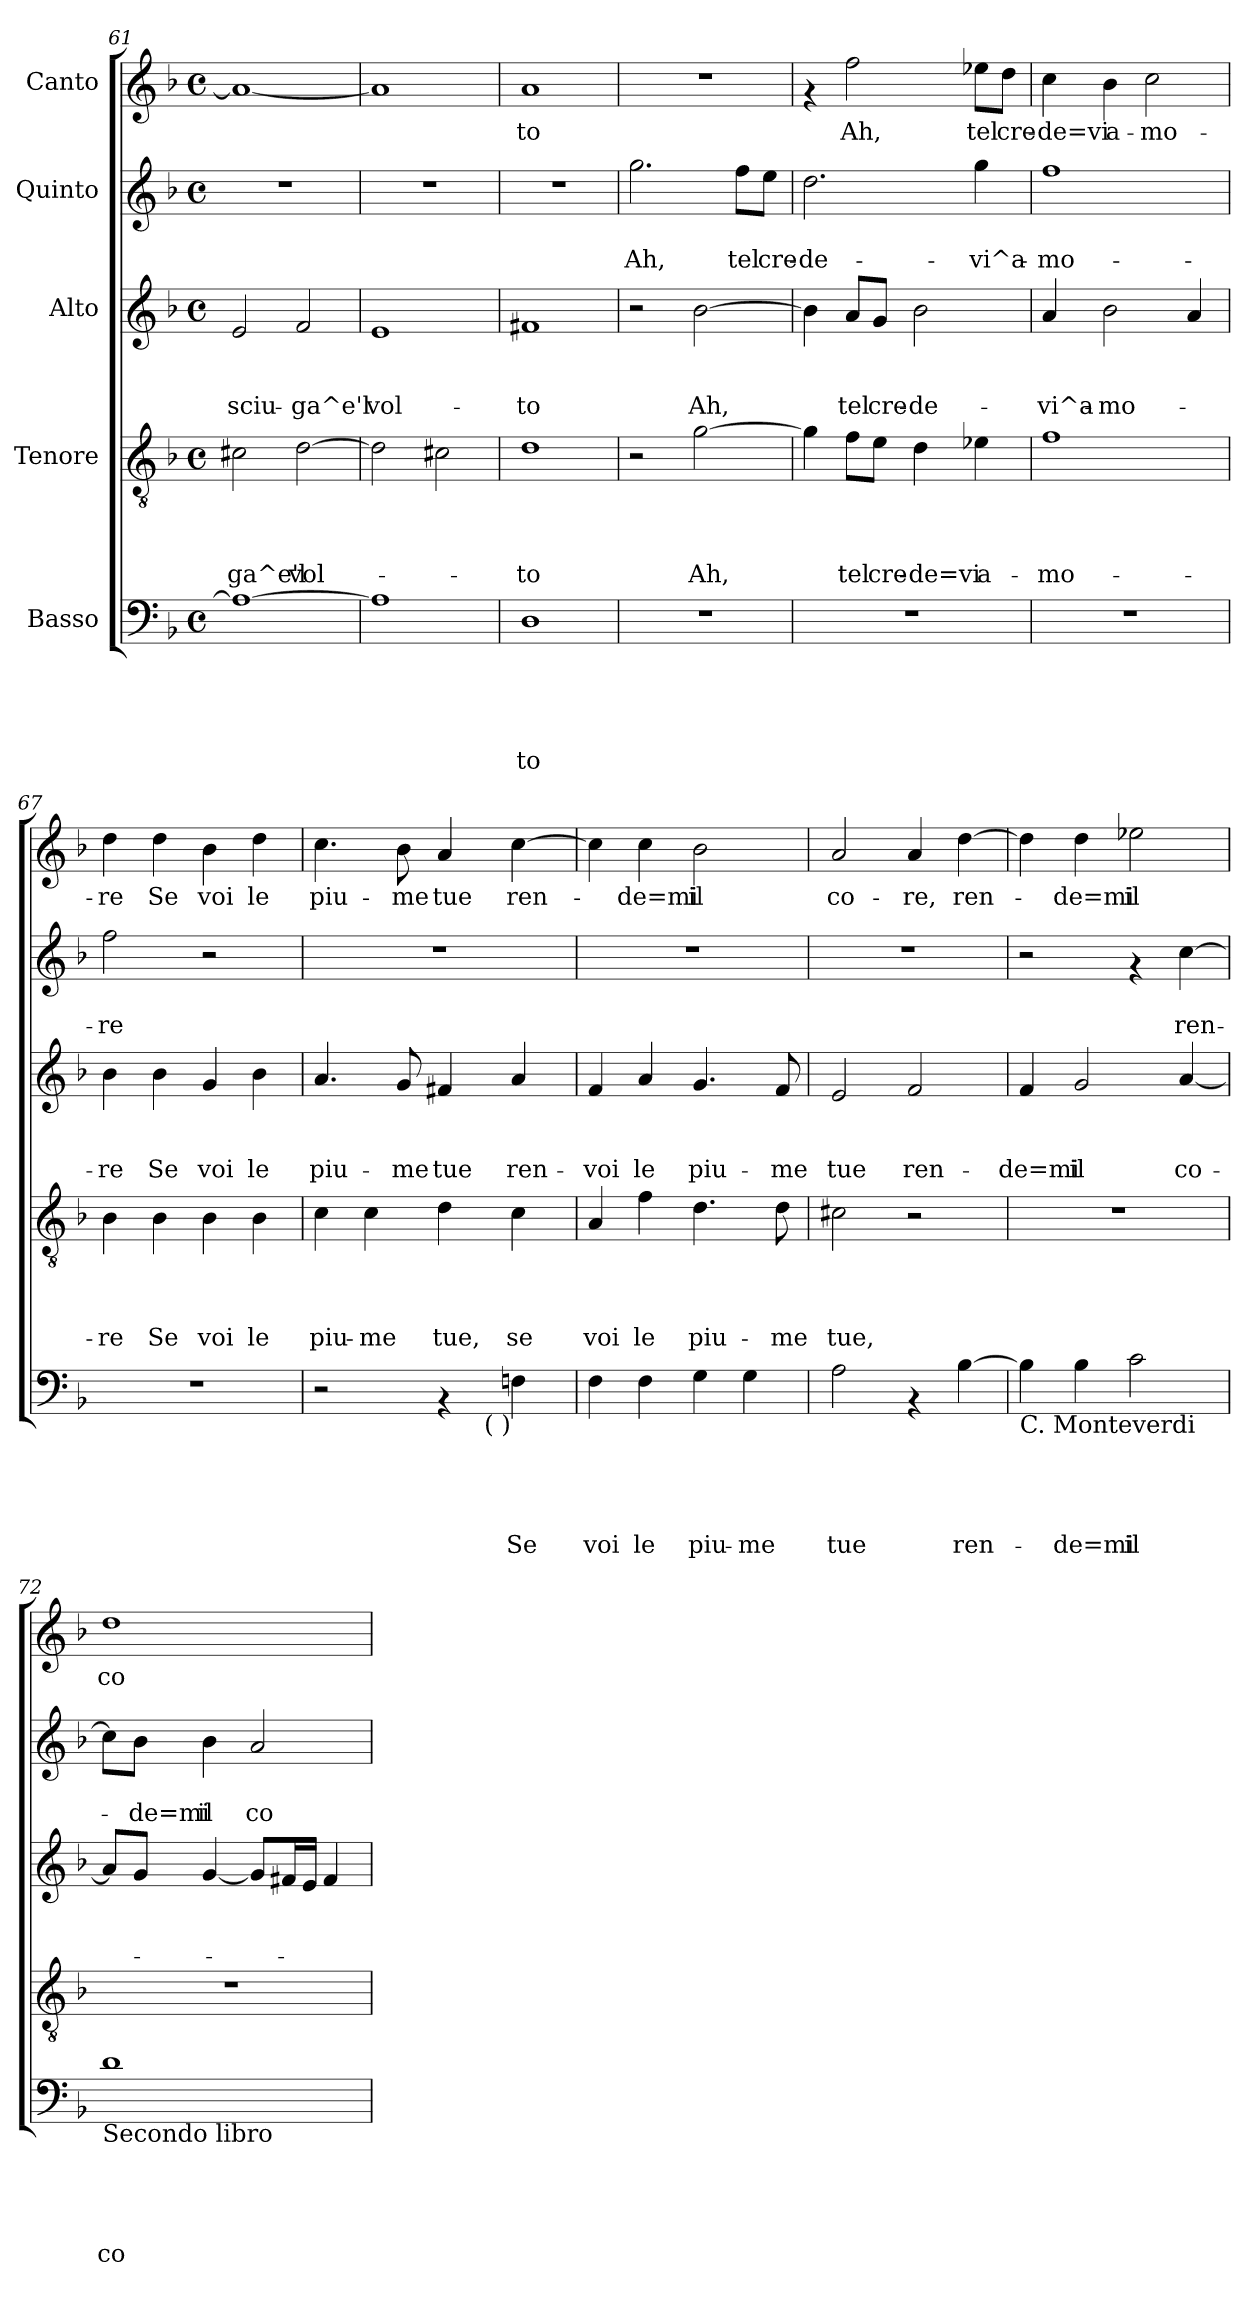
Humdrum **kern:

**kern	**text	**text	**text	**text	**text	**kern	**text	**text	**text	**text	**kern	**text	**text	**text	**kern	**text	**text	**kern	**text
*part5	*part5	*part5	*part5	*part5	*part5	*part4	*part4	*part4	*part4	*part4	*part3	*part3	*part3	*part3	*part2	*part2	*part2	*part1	*part1
*staff5	*staff5	*staff5	*staff5	*staff5	*staff5	*staff4	*staff4	*staff4	*staff4	*staff4	*staff3	*staff3	*staff3	*staff3	*staff2	*staff2	*staff2	*staff1	*staff1
*I"Basso	*	*	*	*	*	*I"Tenore	*	*	*	*	*I"Alto	*	*	*	*I"Quinto	*	*	*I"Canto	*
*clefF4	*	*	*	*	*	*clefGv2	*	*	*	*	*clefG2	*	*	*	*clefG2	*	*	*clefG2	*
*k[b-]	*	*	*	*	*	*k[b-]	*	*	*	*	*k[b-]	*	*	*	*k[b-]	*	*	*k[b-]	*
*F:	*	*	*	*	*	*F:	*	*	*	*	*F:	*	*	*	*F:	*	*	*F:	*
*M4/4	*	*	*	*	*	*M4/4	*	*	*	*	*M4/4	*	*	*	*M4/4	*	*	*M4/4	*
*met(c)	*	*	*	*	*	*met(c)	*	*	*	*	*met(c)	*	*	*	*met(c)	*	*	*met(c)	*
=61	=61	=61	=61	=61	=61	=61	=61	=61	=61	=61	=61	=61	=61	=61	=61	=61	=61	=61	=61
!	!	!	!	!	!	!	!	!	!	!LO:LY:b	!	!	!	!LO:LY:b	!	!	!	!	!
1A_	.	.	.	.	.	2c#X\	.	.	.	-ga^e'l	2e/	.	.	-sciu-	1r	.	.	1a_	.
!	!	!	!	!	!	!	!	!	!	!LO:LY:b	!	!	!	!LO:LY:b	!	!	!	!	!
.	.	.	.	.	.	[>2d\	.	.	.	vol-	2f/	.	.	-ga^e'l	.	.	.	.	.
=62	=62	=62	=62	=62	=62	=62	=62	=62	=62	=62	=62	=62	=62	=62	=62	=62	=62	=62	=62
!	!	!	!	!	!	!	!	!	!	!	!	!	!	!LO:LY:b	!	!	!	!	!
1A]	.	.	.	.	.	2d\]	.	.	.	.	1e	.	.	vol-	1r	.	.	1a]	.
.	.	.	.	.	.	2c#X\	.	.	.	.	.	.	.	.	.	.	.	.	.
!!LO:LB:g=z
=63	=63	=63	=63	=63	=63	=63	=63	=63	=63	=63	=63	=63	=63	=63	=63	=63	=63	=63	=63
!	!	!	!	!	!LO:LY:b	!	!	!	!	!LO:LY:b	!	!	!	!LO:LY:b	!	!	!	!	!LO:LY:b
1D	.	.	.	.	-to	1d	.	.	.	-to	1f#X	.	.	-to	1r	.	.	1a	-to
=64	=64	=64	=64	=64	=64	=64	=64	=64	=64	=64	=64	=64	=64	=64	=64	=64	=64	=64	=64
!	!	!	!	!	!	!	!	!	!	!	!	!	!	!	!	!	!LO:LY:b	!	!
1r	.	.	.	.	.	2r	.	.	.	.	2r	.	.	.	2.gg\	.	-Ah,	1r	.
!	!	!	!	!	!	!	!	!	!	!LO:LY:b	!	!	!	!LO:LY:b	!	!	!	!	!
.	.	.	.	.	.	[>2g\	.	.	.	Ah,	[>2b-\	.	.	Ah,	.	.	.	.	.
!	!	!	!	!	!	!	!	!	!	!	!	!	!	!	!	!	!LO:LY:b	!	!
.	.	.	.	.	.	.	.	.	.	.	.	.	.	.	8ff\L	.	tel	.	.
!	!	!	!	!	!	!	!	!	!	!	!	!	!	!	!	!	!LO:LY:b	!	!
.	.	.	.	.	.	.	.	.	.	.	.	.	.	.	8ee\J	.	cre-	.	.
=65	=65	=65	=65	=65	=65	=65	=65	=65	=65	=65	=65	=65	=65	=65	=65	=65	=65	=65	=65
!	!	!	!	!	!	!	!	!	!	!	!	!	!	!	!	!	!LO:LY:b	!	!
1r	.	.	.	.	.	4g\]	.	.	.	.	4b-\]	.	.	.	2.dd\	.	-de-	4rf	.
!	!	!	!	!	!	!	!	!	!	!LO:LY:b	!	!	!	!LO:LY:b	!	!	!	!	!LO:LY:b
.	.	.	.	.	.	8f\L	.	.	.	tel	8a/L	.	.	tel	.	.	.	2ff\	Ah,
!	!	!	!	!	!	!	!	!	!	!LO:LY:b	!	!	!	!LO:LY:b	!	!	!	!	!
.	.	.	.	.	.	8e\J	.	.	.	cre-	8g/J	.	.	cre-	.	.	.	.	.
!	!	!	!	!	!	!	!	!	!	!LO:LY:b	!	!	!	!LO:LY:b	!	!	!	!	!
.	.	.	.	.	.	4d\	.	.	.	-de=vi	2b-\	.	.	-de-	.	.	.	.	.
!	!	!	!	!	!	!	!	!	!	!LO:LY:b	!	!	!	!	!	!	!LO:LY:b	!	!LO:LY:b
.	.	.	.	.	.	4e-X\	.	.	.	a-	.	.	.	.	4gg\	.	-vi^a-	8ee-X\L	tel
!	!	!	!	!	!	!	!	!	!	!	!	!	!	!	!	!	!	!	!LO:LY:b
.	.	.	.	.	.	.	.	.	.	.	.	.	.	.	.	.	.	8dd\J	cre-
=66	=66	=66	=66	=66	=66	=66	=66	=66	=66	=66	=66	=66	=66	=66	=66	=66	=66	=66	=66
!	!	!	!	!	!	!	!	!	!	!LO:LY:b	!	!	!	!LO:LY:b	!	!	!LO:LY:b	!	!LO:LY:b
1r	.	.	.	.	.	1f	.	.	.	-mo-	4a/	.	.	-vi^a-	1ff	.	-mo-	4cc\	-de=vi
!	!	!	!	!	!	!	!	!	!	!	!	!	!	!LO:LY:b	!	!	!	!	!LO:LY:b
.	.	.	.	.	.	.	.	.	.	.	2b-\	.	.	-mo-	.	.	.	4b-\	a-
!	!	!	!	!	!	!	!	!	!	!	!	!	!	!	!	!	!	!	!LO:LY:b
.	.	.	.	.	.	.	.	.	.	.	.	.	.	.	.	.	.	2cc\	-mo-
.	.	.	.	.	.	.	.	.	.	.	4a/	.	.	.	.	.	.	.	.
=67	=67	=67	=67	=67	=67	=67	=67	=67	=67	=67	=67	=67	=67	=67	=67	=67	=67	=67	=67
!	!	!	!	!	!	!	!	!	!	!LO:LY:b	!	!	!	!LO:LY:b	!	!	!LO:LY:b	!	!LO:LY:b
1r	.	.	.	.	.	4B-\	.	.	.	-re	4b-\	.	.	-re	2ff\	.	-re	4dd\	-re
!	!	!	!	!	!	!	!	!	!	!LO:LY:b	!	!	!	!LO:LY:b	!	!	!	!	!LO:LY:b
.	.	.	.	.	.	4B-\	.	.	.	Se	4b-\	.	.	Se	.	.	.	4dd\	Se
!	!	!	!	!	!	!	!	!	!	!LO:LY:b	!	!	!	!LO:LY:b	!	!	!	!	!LO:LY:b
.	.	.	.	.	.	4B-\	.	.	.	voi	4g/	.	.	voi	2r	.	.	4b-\	voi
!	!	!	!	!	!	!	!	!	!	!LO:LY:b	!	!	!	!LO:LY:b	!	!	!	!	!LO:LY:b
.	.	.	.	.	.	4B-\	.	.	.	le	4b-\	.	.	le	.	.	.	4dd\	le
=68	=68	=68	=68	=68	=68	=68	=68	=68	=68	=68	=68	=68	=68	=68	=68	=68	=68	=68	=68
!	!	!	!	!	!	!	!	!	!	!LO:LY:b	!	!	!	!LO:LY:b	!	!	!	!	!LO:LY:b
*^	*	*	*	*	*	*	*	*	*	*	*	*	*	*	*	*	*	*	*
2r	2ryy	.	.	.	.	.	4c\	.	.	.	piu-	4.a/	.	.	piu-	1r	.	.	4.cc\	piu-
!	!	!	!	!	!	!	!	!	!	!	!LO:LY:b	!	!	!	!	!	!	!	!	!
.	.	.	.	.	.	.	4c\	.	.	.	-me	.	.	.	.	.	.	.	.	.
!	!	!	!	!	!	!	!	!	!	!	!	!	!	!	!LO:LY:b	!	!	!	!	!LO:LY:b
.	.	.	.	.	.	.	.	.	.	.	.	8g/	.	.	-me	.	.	.	8b-\	-me
!	!	!	!	!	!	!	!	!	!	!	!LO:LY:b	!	!	!	!LO:LY:b	!	!	!	!	!LO:LY:b
4rAA	8ryy	.	.	.	.	.	4d\	.	.	.	tue,	4f#X/	.	.	tue	.	.	.	4a/	tue
.	32ryy	.	.	.	.	.	.	.	.	.	.	.	.	.	.	.	.	.	.	.
!	!LO:TX:b:t=( )	!	!	!	!	!	!	!	!	!	!	!	!	!	!	!	!	!	!	!
.	4ryy	.	.	.	.	.	.	.	.	.	.	.	.	.	.	.	.	.	.	.
!	!	!	!	!	!	!LO:LY:b	!	!	!	!	!LO:LY:b	!	!	!	!LO:LY:b	!	!	!	!	!LO:LY:b
4Fn\	.	.	.	.	.	Se	4c\	.	.	.	se	4a/	.	.	ren-	.	.	.	[<4cc\	ren-
.	16.ryy	.	.	.	.	.	.	.	.	.	.	.	.	.	.	.	.	.	.	.
!!LO:PB:g=z
=69	=69	=69	=69	=69	=69	=69	=69	=69	=69	=69	=69	=69	=69	=69	=69	=69	=69	=69	=69	=69
!	!	!	!	!	!	!LO:LY:b	!	!	!	!	!LO:LY:b	!	!	!	!LO:LY:b	!	!	!	!	!
*v	*v	*	*	*	*	*	*	*	*	*	*	*	*	*	*	*	*	*	*	*
4F\	.	.	.	.	voi	4A/	.	.	.	voi	4f/	.	.	-voi	1r	.	.	4cc\]	.
!	!	!	!	!	!LO:LY:b	!	!	!	!	!LO:LY:b	!	!	!	!LO:LY:b	!	!	!	!	!LO:LY:b
4F\	.	.	.	.	le	4f\	.	.	.	le	4a/	.	.	le	.	.	.	4cc\	-de=mi
!	!	!	!	!	!LO:LY:b	!	!	!	!	!LO:LY:b	!	!	!	!LO:LY:b	!	!	!	!	!LO:LY:b
4G\	.	.	.	.	piu-	4.d\	.	.	.	piu-	4.g/	.	.	piu-	.	.	.	2b-\	il
!	!	!	!	!	!LO:LY:b	!	!	!	!	!	!	!	!	!	!	!	!	!	!
4G\	.	.	.	.	-me	.	.	.	.	.	.	.	.	.	.	.	.	.	.
!	!	!	!	!	!	!	!	!	!	!LO:LY:b	!	!	!	!LO:LY:b	!	!	!	!	!
.	.	.	.	.	.	8d\	.	.	.	-me	8f/	.	.	-me	.	.	.	.	.
=70	=70	=70	=70	=70	=70	=70	=70	=70	=70	=70	=70	=70	=70	=70	=70	=70	=70	=70	=70
!	!	!	!	!	!LO:LY:b	!	!	!	!	!LO:LY:b	!	!	!	!LO:LY:b	!	!	!	!	!LO:LY:b
2A\	.	.	.	.	tue	2c#X\	.	.	.	tue,	2e/	.	.	tue	1r	.	.	2a/	co-
!	!	!	!	!	!	!	!	!	!	!	!	!	!	!LO:LY:b	!	!	!	!	!LO:LY:b
4rAA	.	.	.	.	.	2r	.	.	.	.	2f/	.	.	ren-	.	.	.	4a/	-re,
!	!	!	!	!	!LO:LY:b	!	!	!	!	!	!	!	!	!	!	!	!	!	!LO:LY:b
[>4B-\	.	.	.	.	ren-	.	.	.	.	.	.	.	.	.	.	.	.	[>4dd\	ren-
=71	=71	=71	=71	=71	=71	=71	=71	=71	=71	=71	=71	=71	=71	=71	=71	=71	=71	=71	=71
!LO:TX:b:t=C. Monteverdi	!	!	!	!	!	!	!	!	!	!	!	!	!	!	!	!	!	!	!
!	!	!	!	!	!	!	!	!	!	!	!	!	!	!LO:LY:b	!	!	!	!	!
4B-\]	.	.	.	.	.	1r	.	.	.	.	4f/	.	.	-de=mi	2r	.	.	4dd\]	.
!	!	!	!	!	!LO:LY:b	!	!	!	!	!	!	!	!	!LO:LY:b	!	!	!	!	!LO:LY:b
4B-\	.	.	.	.	-de=mi	.	.	.	.	.	2g/	.	.	il	.	.	.	4dd\	-de=mi
!	!	!	!	!	!LO:LY:b	!	!	!	!	!	!	!	!	!	!	!	!	!	!LO:LY:b
2c\	.	.	.	.	il	.	.	.	.	.	.	.	.	.	4rf	.	.	2ee-X\	il
!	!	!	!	!	!	!	!	!	!	!	!	!	!	!LO:LY:b	!	!	!LO:LY:b	!	!
.	.	.	.	.	.	.	.	.	.	.	[<4a/	.	.	co-	[>4cc\	.	ren-	.	.
=72	=72	=72	=72	=72	=72	=72	=72	=72	=72	=72	=72	=72	=72	=72	=72	=72	=72	=72	=72
!LO:TX:b:t=Secondo libro	!	!	!	!	!	!	!	!	!	!	!	!	!	!	!	!	!	!	!
!	!	!	!	!	!LO:LY:b	!	!	!	!	!	!	!	!	!	!	!	!	!	!LO:LY:b
1d	.	.	.	.	co-	1r	.	.	.	.	8a/L]	.	.	.	8cc\L]	.	.	1dd	co-
!	!	!	!	!	!	!	!	!	!	!	!	!	!	!	!	!	!LO:LY:b	!	!
.	.	.	.	.	.	.	.	.	.	.	8g/J	.	.	.	8b-\J	.	-de=mi	.	.
!	!	!	!	!	!	!	!	!	!	!	!	!	!	!	!	!	!LO:LY:b	!	!
.	.	.	.	.	.	.	.	.	.	.	[<4g/	.	.	.	4b-\	.	il	.	.
!	!	!	!	!	!	!	!	!	!	!	!	!	!	!	!	!	!LO:LY:b	!	!
.	.	.	.	.	.	.	.	.	.	.	8g/L]	.	.	.	2a/	.	co-	.	.
.	.	.	.	.	.	.	.	.	.	.	16f#X/L	.	.	.	.	.	.	.	.
.	.	.	.	.	.	.	.	.	.	.	16e/JJ	.	.	.	.	.	.	.	.
.	.	.	.	.	.	.	.	.	.	.	4f#/	.	.	.	.	.	.	.	.
=	=	=	=	=	=	=	=	=	=	=	=	=	=	=	=	=	=	=	=
*-	*-	*-	*-	*-	*-	*-	*-	*-	*-	*-	*-	*-	*-	*-	*-	*-	*-	*-	*-
